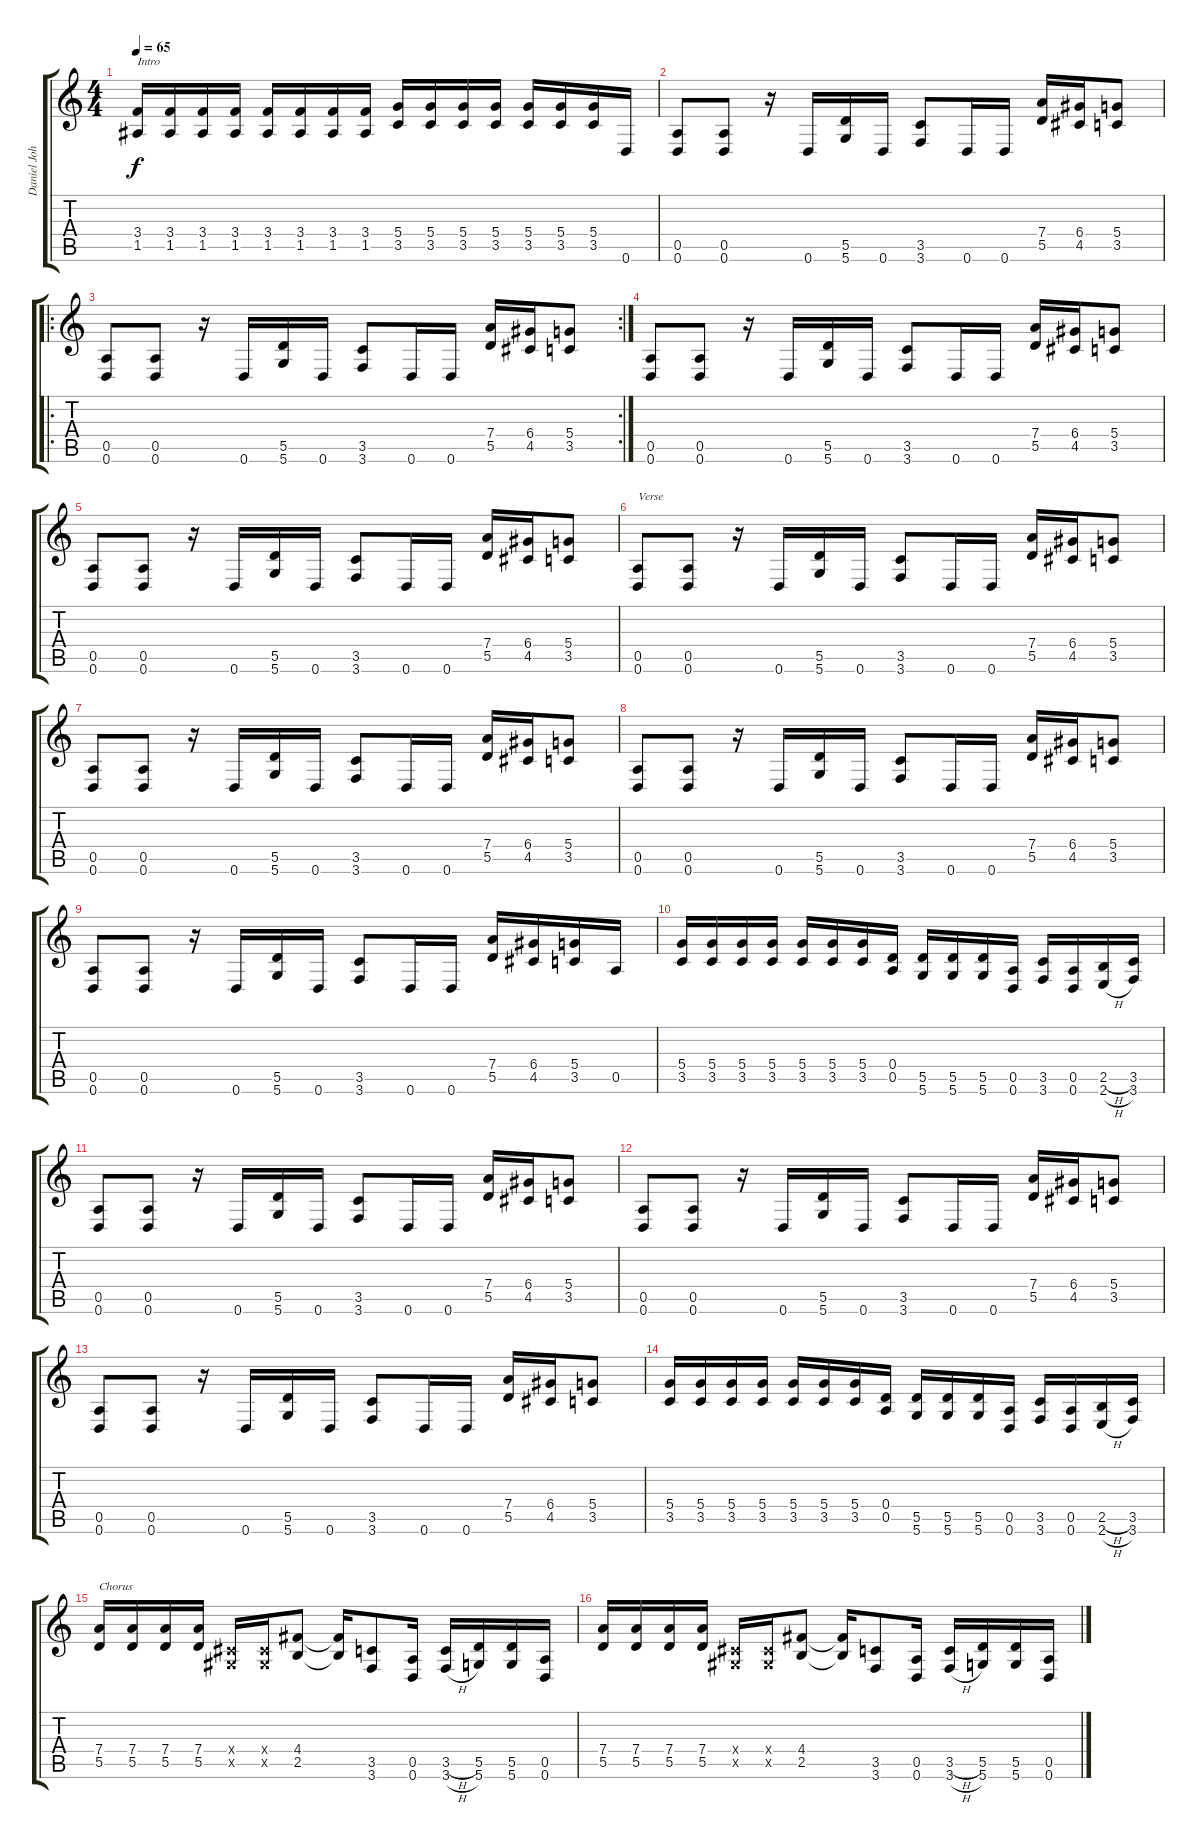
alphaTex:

\track ("Daniel Johns (gtr2)" "Daniel Joh") {instrument distortionguitar}
\staff {score tabs}
\tuning (E4 B3 G3 D3 A2 D2) {hide}
\ts (4 4)
\tempo 65
\clef g2
\ks c
(3.4 1.5).16{txt "Intro" dy f instrument distortionguitar} (3.4 1.5).16 (3.4 1.5).16 (3.4 1.5).16 (3.4 1.5).16 (3.4 1.5).16 (3.4 1.5).16 (3.4 1.5).16 (5.4 3.5).16 (5.4 3.5).16 (5.4 3.5).16 (5.4 3.5).16 (5.4 3.5).16 (5.4 3.5).16 (5.4 3.5).16 0.6.16 |
(0.5 0.6).8 (0.5 0.6).8 r.16 0.6.16 (5.5 5.6).16 0.6.16 (3.5 3.6).8 0.6.16 0.6.16 (7.4 5.5).16 (6.4 4.5).16 (5.4 3.5).8 |
\ro
\rc 2
(0.5 0.6).8 (0.5 0.6).8 r.16 0.6.16 (5.5 5.6).16 0.6.16 (3.5 3.6).8 0.6.16 0.6.16 (7.4 5.5).16 (6.4 4.5).16 (5.4 3.5).8 |
(0.5 0.6).8 (0.5 0.6).8 r.16 0.6.16 (5.5 5.6).16 0.6.16 (3.5 3.6).8 0.6.16 0.6.16 (7.4 5.5).16 (6.4 4.5).16 (5.4 3.5).8 |
(0.5 0.6).8 (0.5 0.6).8 r.16 0.6.16 (5.5 5.6).16 0.6.16 (3.5 3.6).8 0.6.16 0.6.16 (7.4 5.5).16 (6.4 4.5).16 (5.4 3.5).8 |
(0.5 0.6).8{txt "Verse"} (0.5 0.6).8 r.16 0.6.16 (5.5 5.6).16 0.6.16 (3.5 3.6).8 0.6.16 0.6.16 (7.4 5.5).16 (6.4 4.5).16 (5.4 3.5).8 |
(0.5 0.6).8 (0.5 0.6).8 r.16 0.6.16 (5.5 5.6).16 0.6.16 (3.5 3.6).8 0.6.16 0.6.16 (7.4 5.5).16 (6.4 4.5).16 (5.4 3.5).8 |
(0.5 0.6).8 (0.5 0.6).8 r.16 0.6.16 (5.5 5.6).16 0.6.16 (3.5 3.6).8 0.6.16 0.6.16 (7.4 5.5).16 (6.4 4.5).16 (5.4 3.5).8 |
(0.5 0.6).8 (0.5 0.6).8 r.16 0.6.16 (5.5 5.6).16 0.6.16 (3.5 3.6).8 0.6.16 0.6.16 (7.4 5.5).16 (6.4 4.5).16 (5.4 3.5).16 0.5.16 |
(5.4 3.5).16 (5.4 3.5).16 (5.4 3.5).16 (5.4 3.5).16 (5.4 3.5).16 (5.4 3.5).16 (5.4 3.5).16 (0.4 0.5).16 (5.5 5.6).16 (5.5 5.6).16 (5.5 5.6).16 (0.5 0.6).16 (3.5 3.6).16 (0.5 0.6).16 (2.5{h} 2.6{h}).16 (3.5 3.6).16 |
(0.5 0.6).8 (0.5 0.6).8 r.16 0.6.16 (5.5 5.6).16 0.6.16 (3.5 3.6).8 0.6.16 0.6.16 (7.4 5.5).16 (6.4 4.5).16 (5.4 3.5).8 |
(0.5 0.6).8 (0.5 0.6).8 r.16 0.6.16 (5.5 5.6).16 0.6.16 (3.5 3.6).8 0.6.16 0.6.16 (7.4 5.5).16 (6.4 4.5).16 (5.4 3.5).8 |
(0.5 0.6).8 (0.5 0.6).8 r.16 0.6.16 (5.5 5.6).16 0.6.16 (3.5 3.6).8 0.6.16 0.6.16 (7.4 5.5).16 (6.4 4.5).16 (5.4 3.5).8 |
(5.4 3.5).16 (5.4 3.5).16 (5.4 3.5).16 (5.4 3.5).16 (5.4 3.5).16 (5.4 3.5).16 (5.4 3.5).16 (0.4 0.5).16 (5.5 5.6).16 (5.5 5.6).16 (5.5 5.6).16 (0.5 0.6).16 (3.5 3.6).16 (0.5 0.6).16 (2.5{h} 2.6{h}).16 (3.5 3.6).16 |
(7.4 5.5).16{txt "Chorus"} (7.4 5.5).16 (7.4 5.5).16 (7.4 5.5).16 (-1.4{x} -1.5{x}).16 (-1.4{x} -1.5{x}).16 (4.4 2.5).8 (4.4{t} 2.5{t}).16 (3.5 3.6).8 (0.5 0.6).16 (3.5{h} 3.6{h}).16 (5.5 5.6).16 (5.5 5.6).16 (0.5 0.6).16 |
(7.4 5.5).16 (7.4 5.5).16 (7.4 5.5).16 (7.4 5.5).16 (-1.4{x} -1.5{x}).16 (-1.4{x} -1.5{x}).16 (4.4 2.5).8 (4.4{t} 2.5{t}).16 (3.5 3.6).8 (0.5 0.6).16 (3.5{h} 3.6{h}).16 (5.5 5.6).16 (5.5 5.6).16 (0.5 0.6).16
